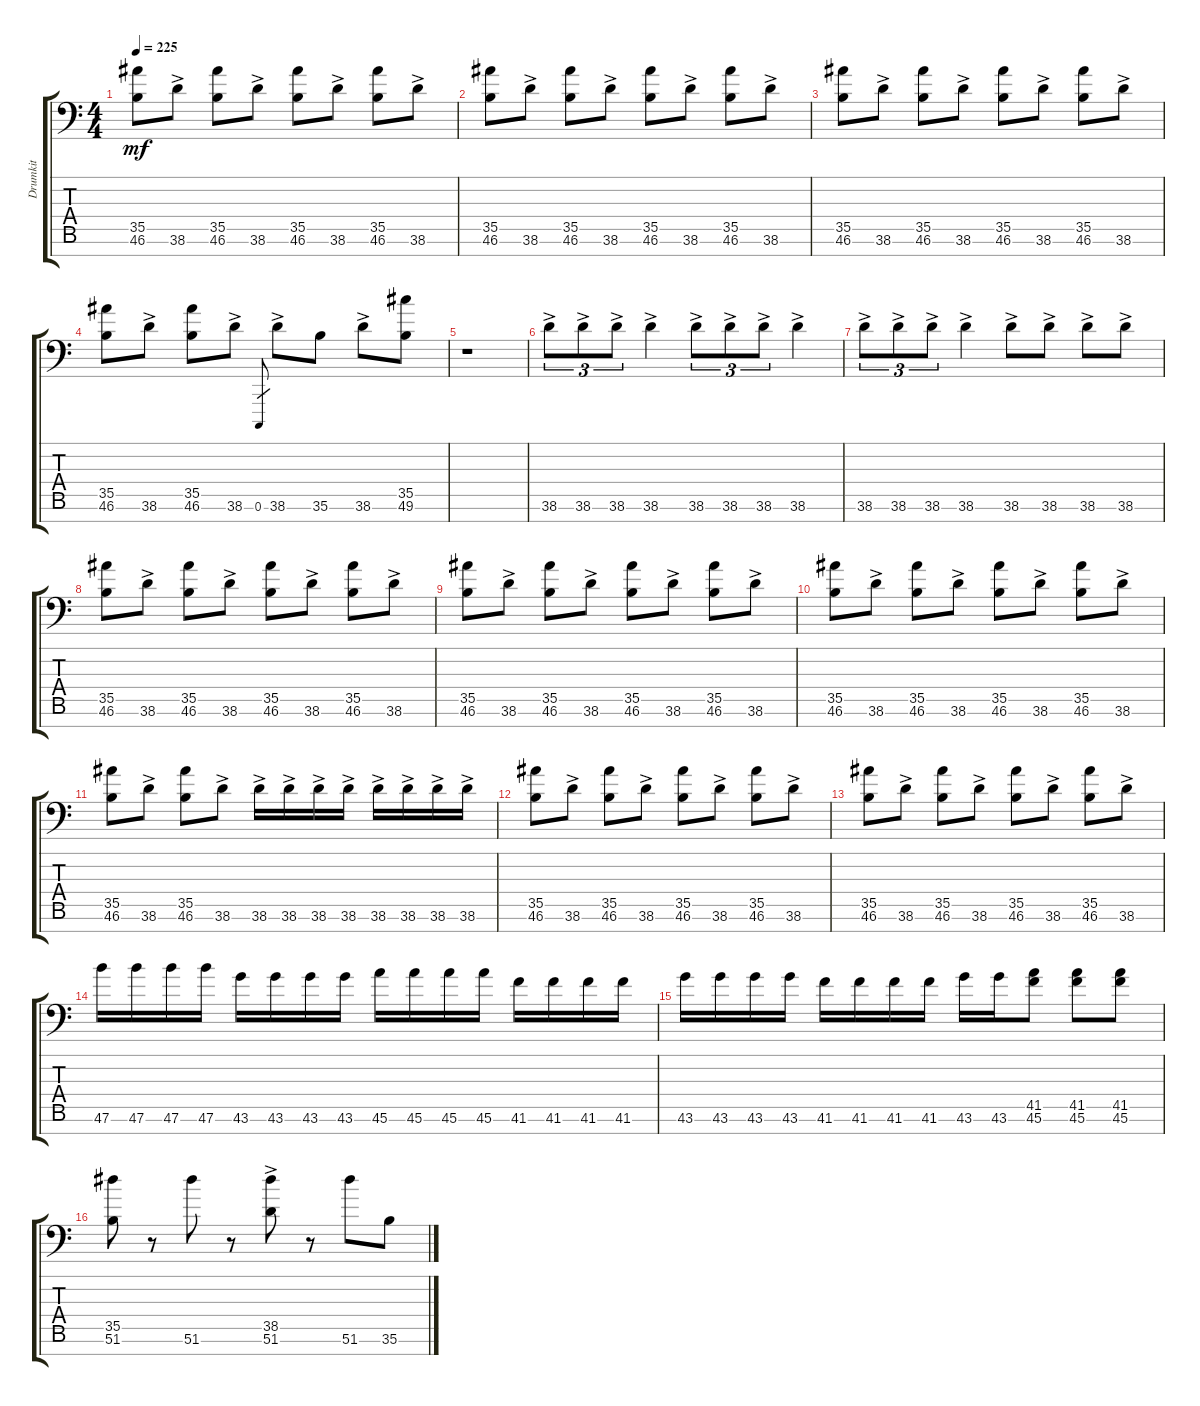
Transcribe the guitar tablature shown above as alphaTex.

\track ("Drumkit" "Drumkit") {instrument acousticgrandpiano}
\staff {score tabs}
\tuning (C-1 C-1 C-1 C-1 C-1 C-1 C-1) {hide}
\ts (4 4)
\tempo 225
\clef f4
\ks c
(35.5 46.6).8{dy mf} 38.6{ac}.8 (35.5 46.6).8 38.6{ac}.8 (35.5 46.6).8 38.6{ac}.8 (35.5 46.6).8 38.6{ac}.8 |
(35.5 46.6).8 38.6{ac}.8 (35.5 46.6).8 38.6{ac}.8 (35.5 46.6).8 38.6{ac}.8 (35.5 46.6).8 38.6{ac}.8 |
(35.5 46.6).8 38.6{ac}.8 (35.5 46.6).8 38.6{ac}.8 (35.5 46.6).8 38.6{ac}.8 (35.5 46.6).8 38.6{ac}.8 |
(35.5 46.6).8 38.6{ac}.8 (35.5 46.6).8 38.6{ac}.8 0.6.8{gr} 38.6{ac}.8 35.6.8 38.6{ac}.8 (35.5 49.6).8 |
r.1 |
38.6{ac}.8{tu (3 2)} 38.6{ac}.8{tu (3 2)} 38.6{ac}.8{tu (3 2)} 38.6{ac}.4 38.6{ac}.8{tu (3 2)} 38.6{ac}.8{tu (3 2)} 38.6{ac}.8{tu (3 2)} 38.6{ac}.4 |
38.6{ac}.8{tu (3 2)} 38.6{ac}.8{tu (3 2)} 38.6{ac}.8{tu (3 2)} 38.6{ac}.4 38.6{ac}.8 38.6{ac}.8 38.6{ac}.8 38.6{ac}.8 |
(35.5 46.6).8 38.6{ac}.8 (35.5 46.6).8 38.6{ac}.8 (35.5 46.6).8 38.6{ac}.8 (35.5 46.6).8 38.6{ac}.8 |
(35.5 46.6).8 38.6{ac}.8 (35.5 46.6).8 38.6{ac}.8 (35.5 46.6).8 38.6{ac}.8 (35.5 46.6).8 38.6{ac}.8 |
(35.5 46.6).8 38.6{ac}.8 (35.5 46.6).8 38.6{ac}.8 (35.5 46.6).8 38.6{ac}.8 (35.5 46.6).8 38.6{ac}.8 |
(35.5 46.6).8 38.6{ac}.8 (35.5 46.6).8 38.6{ac}.8 38.6{ac}.16 38.6{ac}.16 38.6{ac}.16 38.6{ac}.16 38.6{ac}.16 38.6{ac}.16 38.6{ac}.16 38.6{ac}.16 |
(35.5 46.6).8 38.6{ac}.8 (35.5 46.6).8 38.6{ac}.8 (35.5 46.6).8 38.6{ac}.8 (35.5 46.6).8 38.6{ac}.8 |
(35.5 46.6).8 38.6{ac}.8 (35.5 46.6).8 38.6{ac}.8 (35.5 46.6).8 38.6{ac}.8 (35.5 46.6).8 38.6{ac}.8 |
47.6.16 47.6.16 47.6.16 47.6.16 43.6.16 43.6.16 43.6.16 43.6.16 45.6.16 45.6.16 45.6.16 45.6.16 41.6.16 41.6.16 41.6.16 41.6.16 |
43.6.16 43.6.16 43.6.16 43.6.16 41.6.16 41.6.16 41.6.16 41.6.16 43.6.16 43.6.16 (41.5 45.6).8 (41.5 45.6).8 (41.5 45.6).8 |
(35.5 51.6).8 r.8 51.6.8 r.8 (38.5{ac} 51.6).8 r.8 51.6.8 35.6.8
